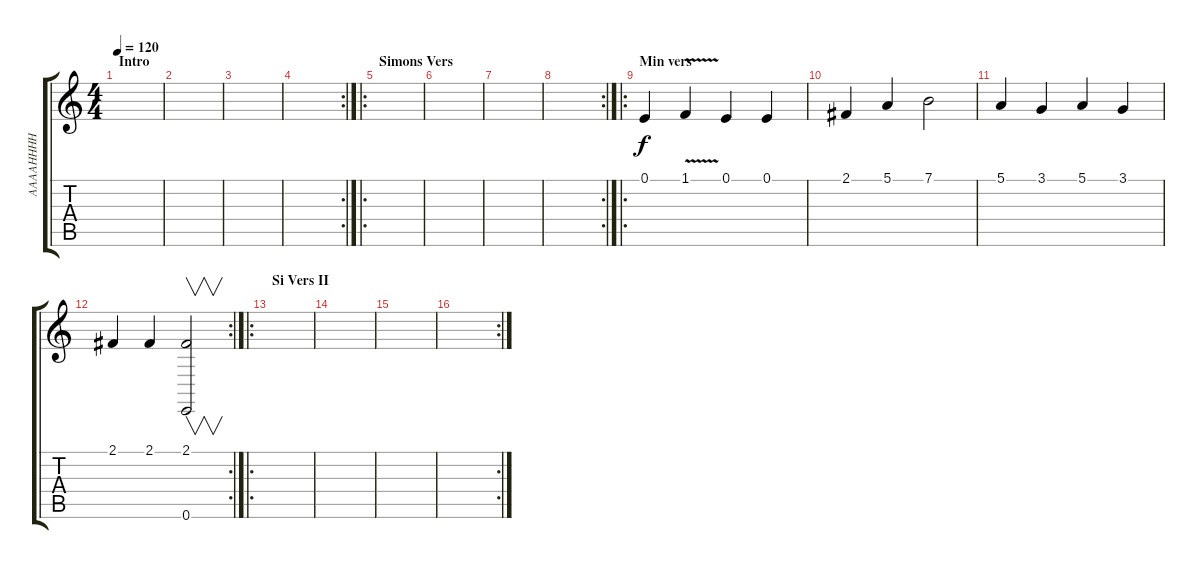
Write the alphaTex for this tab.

\track ("AAAAHHHH" "AAAAHHHH") {instrument choiraahs}
\staff {score tabs}
\tuning (E4 B3 G3 D3 A2 E2) {hide}
\ts (4 4)
\section ("" "Intro")
\tempo 120
\clef g2
\ks c
|
|
|
\rc 2
|
\ro
\section ("" "Simons Vers")
|
|
|
\rc 2
|
\ro
\section ("" "Min vers")
0.1.4 1.1{v}.4 0.1.4 0.1.4 |
2.1.4 5.1.4 7.1.2 |
5.1.4 3.1.4 5.1.4 3.1.4 |
\rc 2
2.1.4 2.1.4 (2.1 0.6).2{v} |
\ro
\section ("" "Si Vers II")
|
|
|
\rc 2
